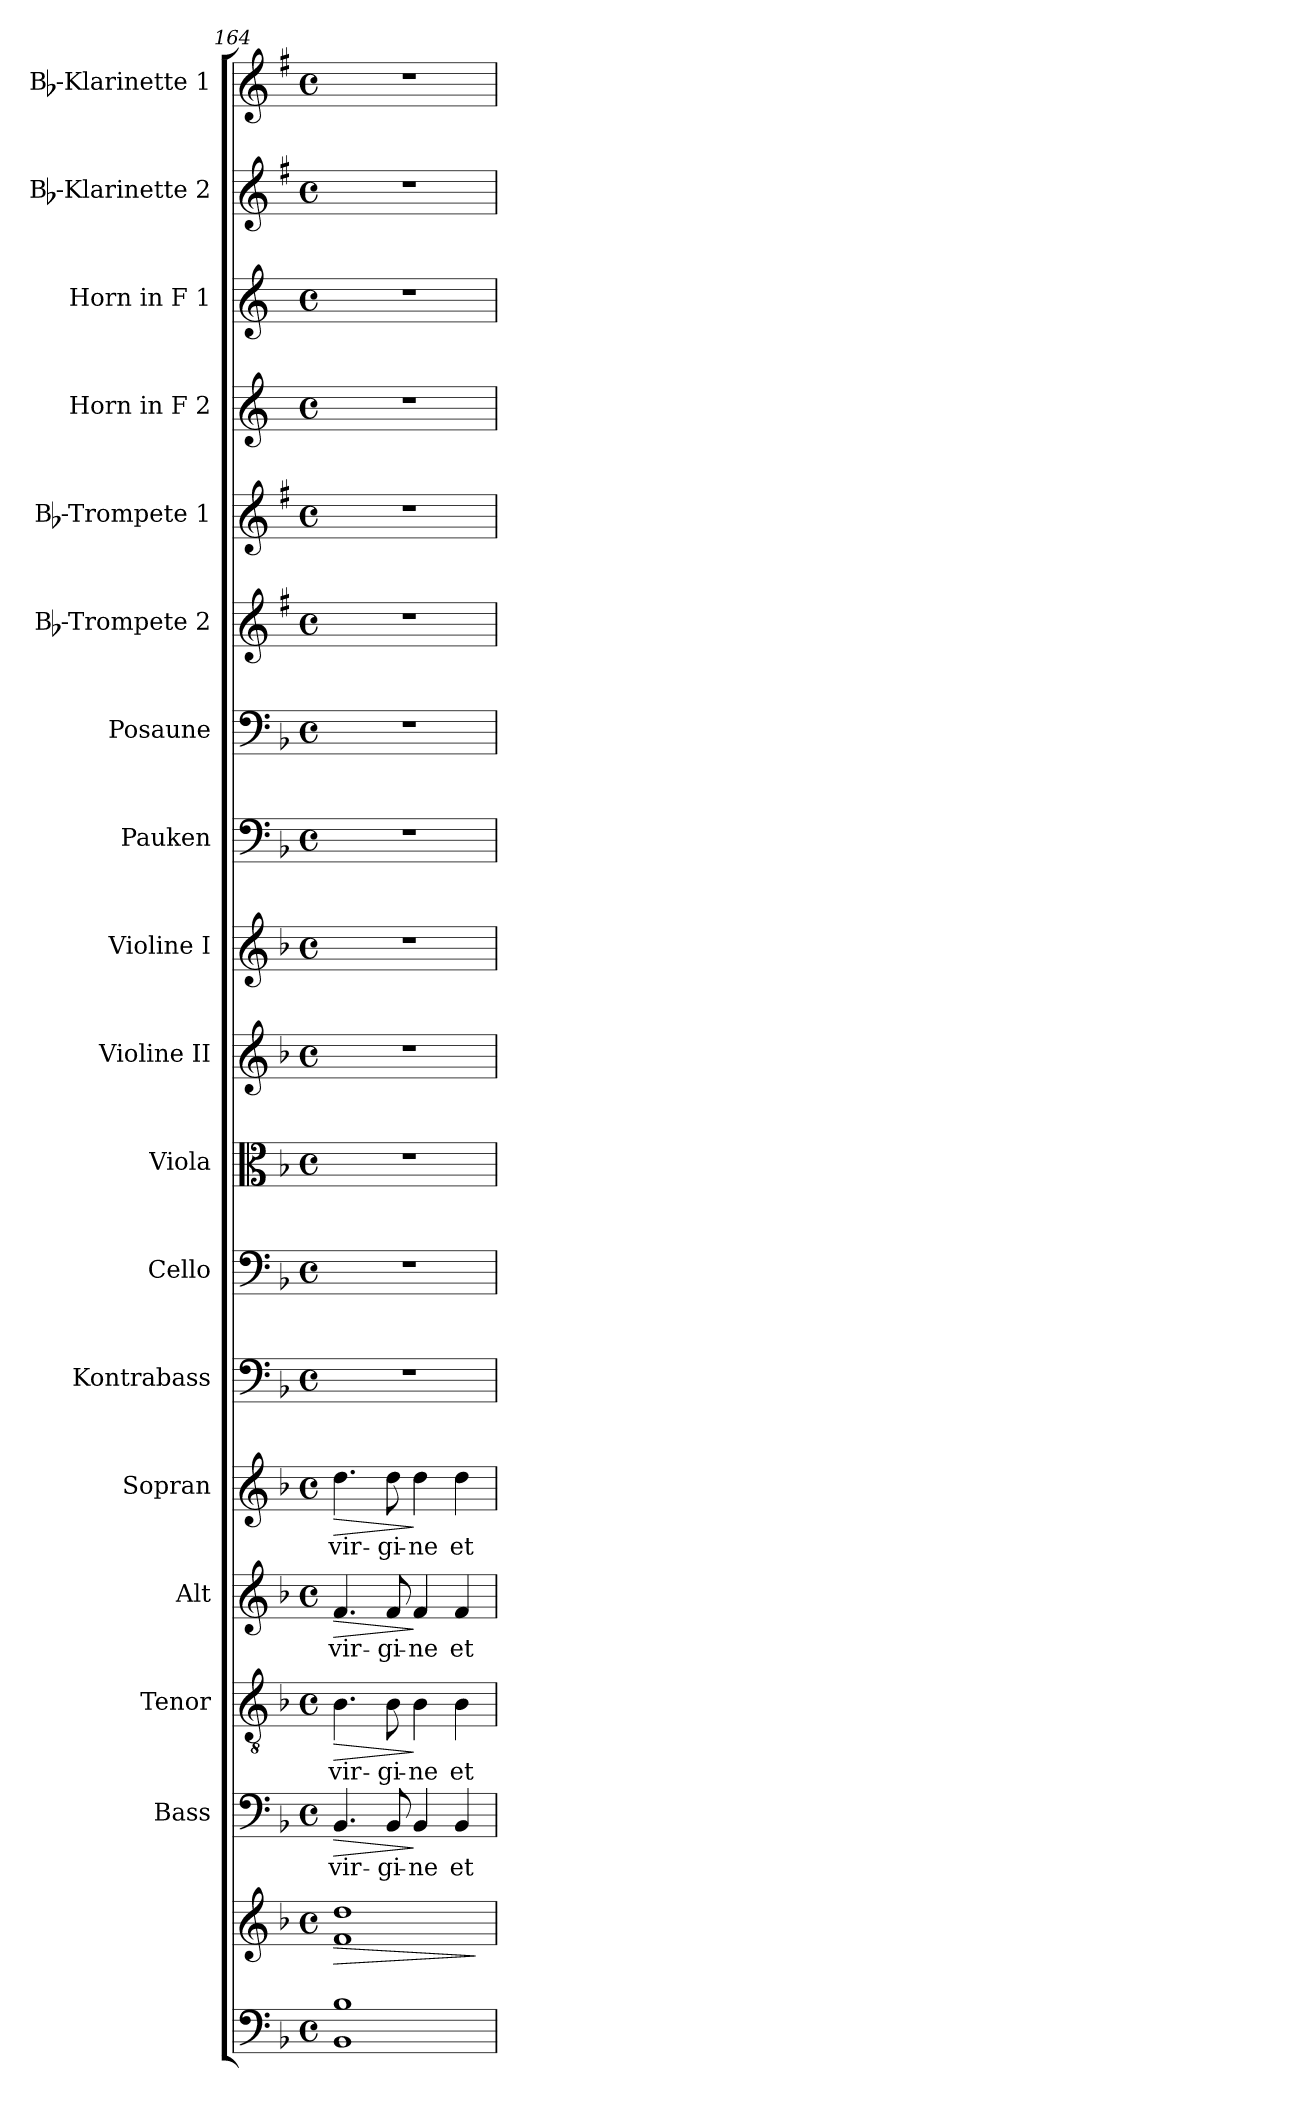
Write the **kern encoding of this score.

**kern	**kern	**dynam	**kern	**text	**dynam	**kern	**text	**dynam	**kern	**text	**dynam	**kern	**text	**dynam	**kern	**kern	**kern	**kern	**kern	**kern	**kern	**kern	**kern	**kern	**kern	**kern	**kern
*part18	*part18	*part18	*part17	*part17	*part17	*part16	*part16	*part16	*part15	*part15	*part15	*part14	*part14	*part14	*part13	*part12	*part11	*part10	*part9	*part8	*part7	*part6	*part5	*part4	*part3	*part2	*part1
*staff19	*staff18	*staff18/19	*staff17	*staff17	*staff17	*staff16	*staff16	*staff16	*staff15	*staff15	*staff15	*staff14	*staff14	*staff14	*staff13	*staff12	*staff11	*staff10	*staff9	*staff8	*staff7	*staff6	*staff5	*staff4	*staff3	*staff2	*staff1
*	*	*	*I"Bass	*	*	*I"Tenor	*	*	*I"Alt	*	*	*I"Sopran	*	*	*I"Kontrabass	*I"Cello	*I"Viola	*I"Violine II	*I"Violine I	*I"Pauken	*I"Posaune	*I"Bb-Trompete 2	*I"Bb-Trompete 1	*I"Horn in F 2	*I"Horn in F 1	*I"Bb-Klarinette 2	*I"Bb-Klarinette 1
*	*	*	*I'B.	*	*	*I'T.	*	*	*I'A.	*	*	*I'S.	*	*	*I'Kb.	*	*I'Vla.	*I'Vl. II	*I'Vl. I	*I'Pk.	*I'Pos.	*I'Bb Trp. 2	*I'Bb Trp. 1	*	*	*I'Bb Kl. 2	*I'Bb Kl. 1
*clefF4	*clefG2	*	*clefF4	*	*	*clefGv2	*	*	*clefG2	*	*	*clefG2	*	*	*clefF4	*clefF4	*clefC3	*clefG2	*clefG2	*clefF4	*clefF4	*clefG2	*clefG2	*clefG2	*clefG2	*clefG2	*clefG2
*	*	*	*	*	*	*	*	*	*	*	*	*	*	*	*ITrd7c12	*	*	*	*	*	*	*ITrd1c2	*ITrd1c2	*ITrd4c7	*ITrd4c7	*ITrd1c2	*ITrd1c2
*k[b-]	*k[b-]	*	*k[b-]	*	*	*k[b-]	*	*	*k[b-]	*	*	*k[b-]	*	*	*k[b-]	*k[b-]	*k[b-]	*k[b-]	*k[b-]	*k[b-]	*k[b-]	*k[b-]	*k[b-]	*k[b-]	*k[b-]	*k[b-]	*k[b-]
*F:	*F:	*	*F:	*	*	*F:	*	*	*F:	*	*	*F:	*	*	*F:	*F:	*F:	*F:	*F:	*F:	*F:	*F:	*F:	*F:	*F:	*F:	*F:
*M4/4	*M4/4	*	*M4/4	*	*	*M4/4	*	*	*M4/4	*	*	*M4/4	*	*	*M4/4	*M4/4	*M4/4	*M4/4	*M4/4	*M4/4	*M4/4	*M4/4	*M4/4	*M4/4	*M4/4	*M4/4	*M4/4
*met(c)	*met(c)	*	*met(c)	*	*	*met(c)	*	*	*met(c)	*	*	*met(c)	*	*	*met(c)	*met(c)	*met(c)	*met(c)	*met(c)	*met(c)	*met(c)	*met(c)	*met(c)	*met(c)	*met(c)	*met(c)	*met(c)
=164	=164	=164	=164	=164	=164	=164	=164	=164	=164	=164	=164	=164	=164	=164	=164	=164	=164	=164	=164	=164	=164	=164	=164	=164	=164	=164	=164
!	!	!LO:HP:b	!	!LO:LY:b	!LO:HP:b	!	!LO:LY:b	!LO:HP:b	!	!LO:LY:b	!LO:HP:b	!	!LO:LY:b	!LO:HP:b	!	!	!	!	!	!	!	!	!	!	!	!	!
1BB- 1B-	1f 1dd	>	4.BB-/	vir-	>	4.B-\	vir-	>	4.f/	vir-	>	4.dd\	vir-	>	1r	1r	1r	1r	1r	1r	1r	1r	1r	1r	1r	1r	1r
!	!	!	!	!LO:LY:b	!	!	!LO:LY:b	!	!	!LO:LY:b	!	!	!LO:LY:b	!	!	!	!	!	!	!	!	!	!	!	!	!	!
.	.	.	8BB-/	-gi-	.	8B-\	-gi-	.	8f/	-gi-	.	8dd\	-gi-	.	.	.	.	.	.	.	.	.	.	.	.	.	.
!	!	!	!	!LO:LY:b	!	!	!LO:LY:b	!	!	!LO:LY:b	!	!	!LO:LY:b	!	!	!	!	!	!	!	!	!	!	!	!	!	!
.	.	.	4BB-/	-ne	]	4B-\	-ne	]	4f/	-ne	]	4dd\	-ne	]	.	.	.	.	.	.	.	.	.	.	.	.	.
!	!	!	!	!LO:LY:b	!	!	!LO:LY:b	!	!	!LO:LY:b	!	!	!LO:LY:b	!	!	!	!	!	!	!	!	!	!	!	!	!	!
.	.	.	4BB-/	et	.	4B-\	et	.	4f/	et	.	4dd\	et	.	.	.	.	.	.	.	.	.	.	.	.	.	.
.	.	]	.	.	.	.	.	.	.	.	.	.	.	.	.	.	.	.	.	.	.	.	.	.	.	.	.
=	=	=	=	=	=	=	=	=	=	=	=	=	=	=	=	=	=	=	=	=	=	=	=	=	=	=	=
*-	*-	*-	*-	*-	*-	*-	*-	*-	*-	*-	*-	*-	*-	*-	*-	*-	*-	*-	*-	*-	*-	*-	*-	*-	*-	*-	*-
